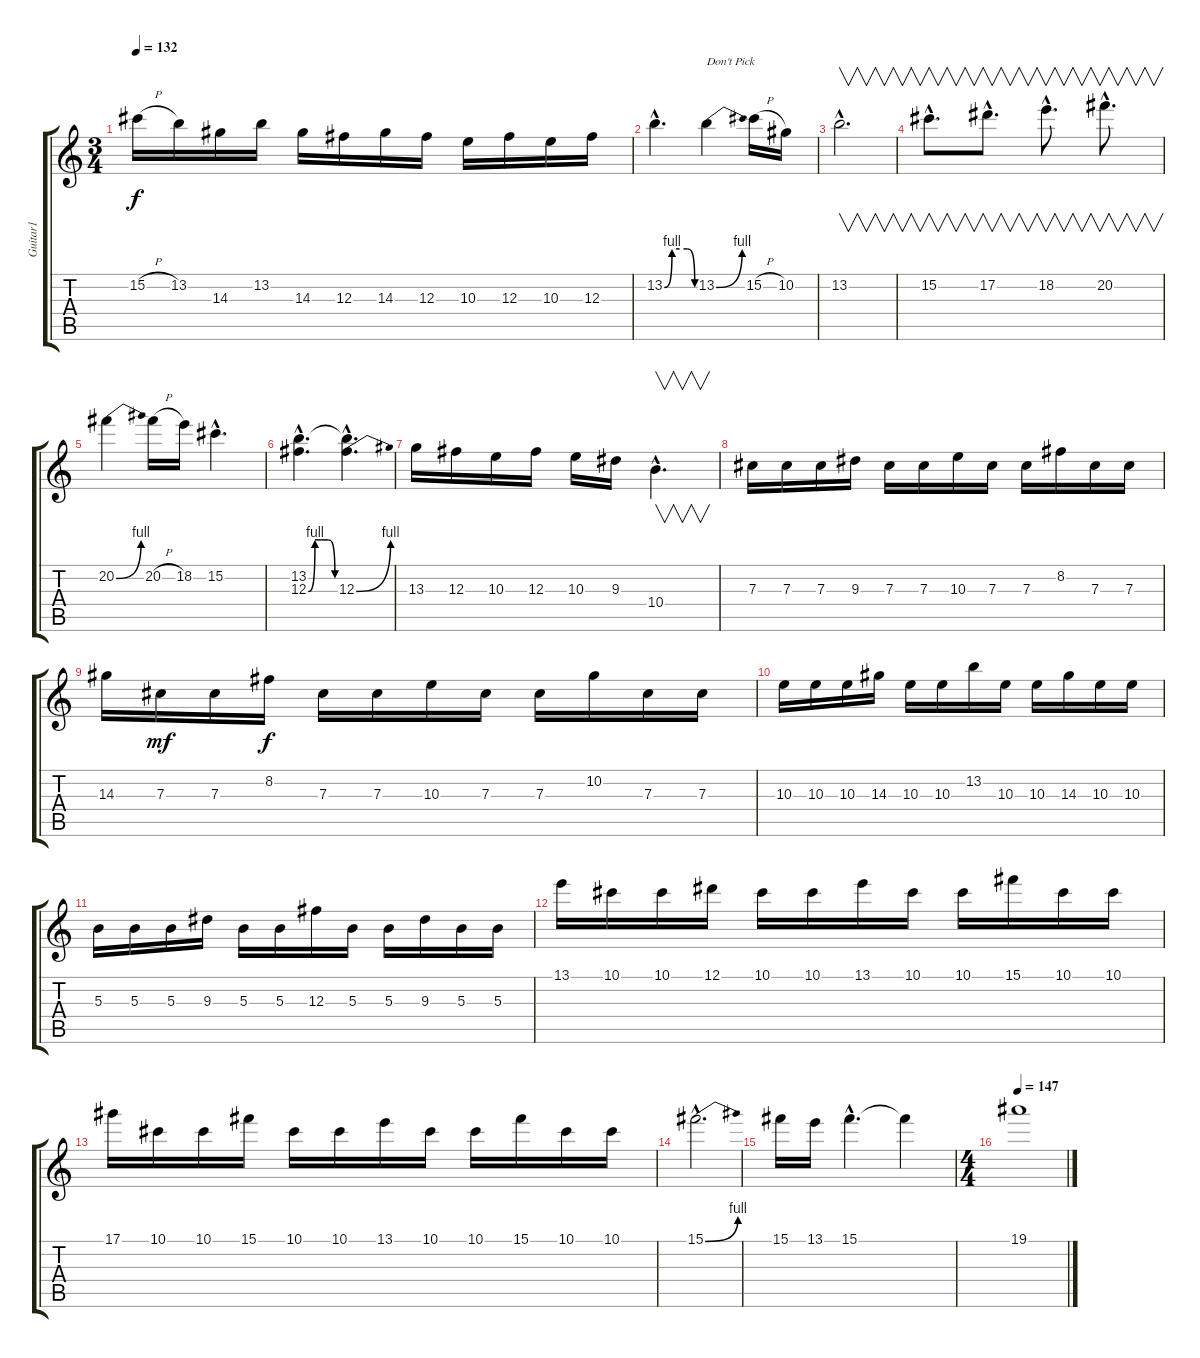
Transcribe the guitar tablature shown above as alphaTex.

\track ("Guitar1" "Guitar1") {instrument distortionguitar}
\staff {score tabs}
\tuning (Eb4 Bb3 Gb3 Db3 Ab2 Eb2) {hide}
\ts (3 4)
\tempo 132
\clef g2
\ks c
15.2{h}.16{dy f volume 16} 13.2.16 14.3.16 13.2.16 14.3.16 12.3.16 14.3.16 12.3.16 10.3.16 12.3.16 10.3.16 12.3.16 |
13.2{be (custom 0 0 15 4 30 4 45 4 60 0) hac}.4{d volume 16} 13.2{be (bend 0 0 60 4)}.4{txt "Don't Pick"} 15.2{h}.16 10.2.16 |
13.2{hac}.2{v d volume 16} |
15.2{hac}.8{v d volume 16} 17.2{hac}.8{v d} 18.2{hac}.8{v d} 20.2{hac}.8{v d} |
20.2{be (bend 0 0 60 4)}.4 20.2{h}.16 18.2.16 15.2{hac}.4{d} |
(13.2{hac} 12.3{be (custom 0 0 15 4 30 4 45 4 60 0) hac}).4{d} (13.2{hac t} 12.3{be (bend 0 0 60 4) hac}).4{d} |
13.3.16 12.3.16 10.3.16 12.3.16 10.3.16 9.3.16 10.4{hac}.4{v d} |
7.3.16 7.3.16 7.3.16 9.3.16 7.3.16 7.3.16 10.3.16 7.3.16 7.3.16 8.2.16 7.3.16 7.3.16 |
14.3.16 7.3.16{dy mf} 7.3.16 8.2.16{dy f} 7.3.16 7.3.16 10.3.16 7.3.16 7.3.16 10.2.16 7.3.16 7.3.16 |
10.3.16 10.3.16 10.3.16 14.3.16 10.3.16 10.3.16 13.2.16 10.3.16 10.3.16 14.3.16 10.3.16 10.3.16 |
5.3.16 5.3.16 5.3.16 9.3.16 5.3.16 5.3.16 12.3.16 5.3.16 5.3.16 9.3.16 5.3.16 5.3.16 |
13.1.16 10.1.16 10.1.16 12.1.16 10.1.16 10.1.16 13.1.16 10.1.16 10.1.16 15.1.16 10.1.16 10.1.16 |
17.1.16 10.1.16 10.1.16 15.1.16 10.1.16 10.1.16 13.1.16 10.1.16 10.1.16 15.1.16 10.1.16 10.1.16 |
15.1{be (bend 0 0 60 4) hac}.2{d} |
15.1.16 13.1.16 15.1{hac}.4{d} 15.1{t}.4 |
\ts (4 4)
\tempo 147
19.1.1
